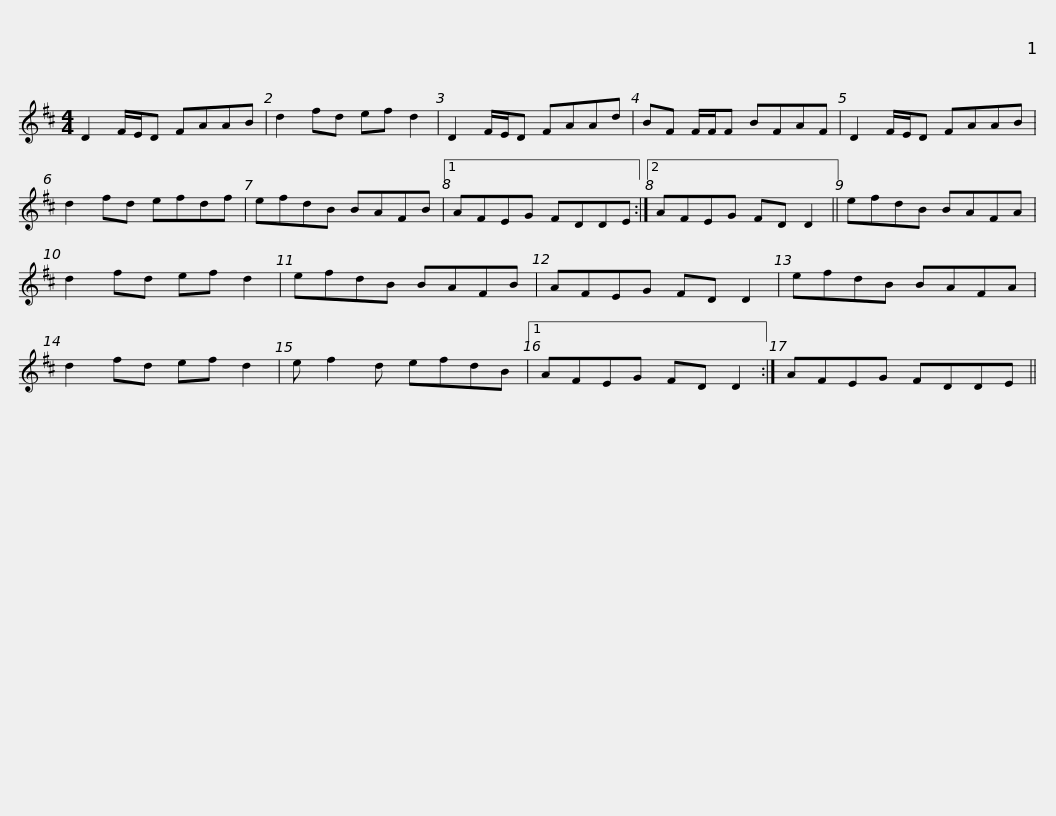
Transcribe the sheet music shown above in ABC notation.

X:1
L:1/8
M:4/4
I:linebreak $
K:D
V:1 treble
V:1
 D2 F/E/D FAAB | d2 fd ef d2 | D2 F/E/D FAAd | BF F/F/F BFAF | D2 F/E/D FAAB |$ %5
 d2 fd efdf | efdB BAFB |1 AFEG FDDE :|2 AFEG FD D2 || efdB BAFA | %10
 d2 fd ef d2 |$ efdB BAFB | AFEG FD D2 | efdB BAFA | d2 fd ef d2 | %15
 e f2 d efdB |1 AFEG FD D2 :|$ AFEG FDDE || %18
